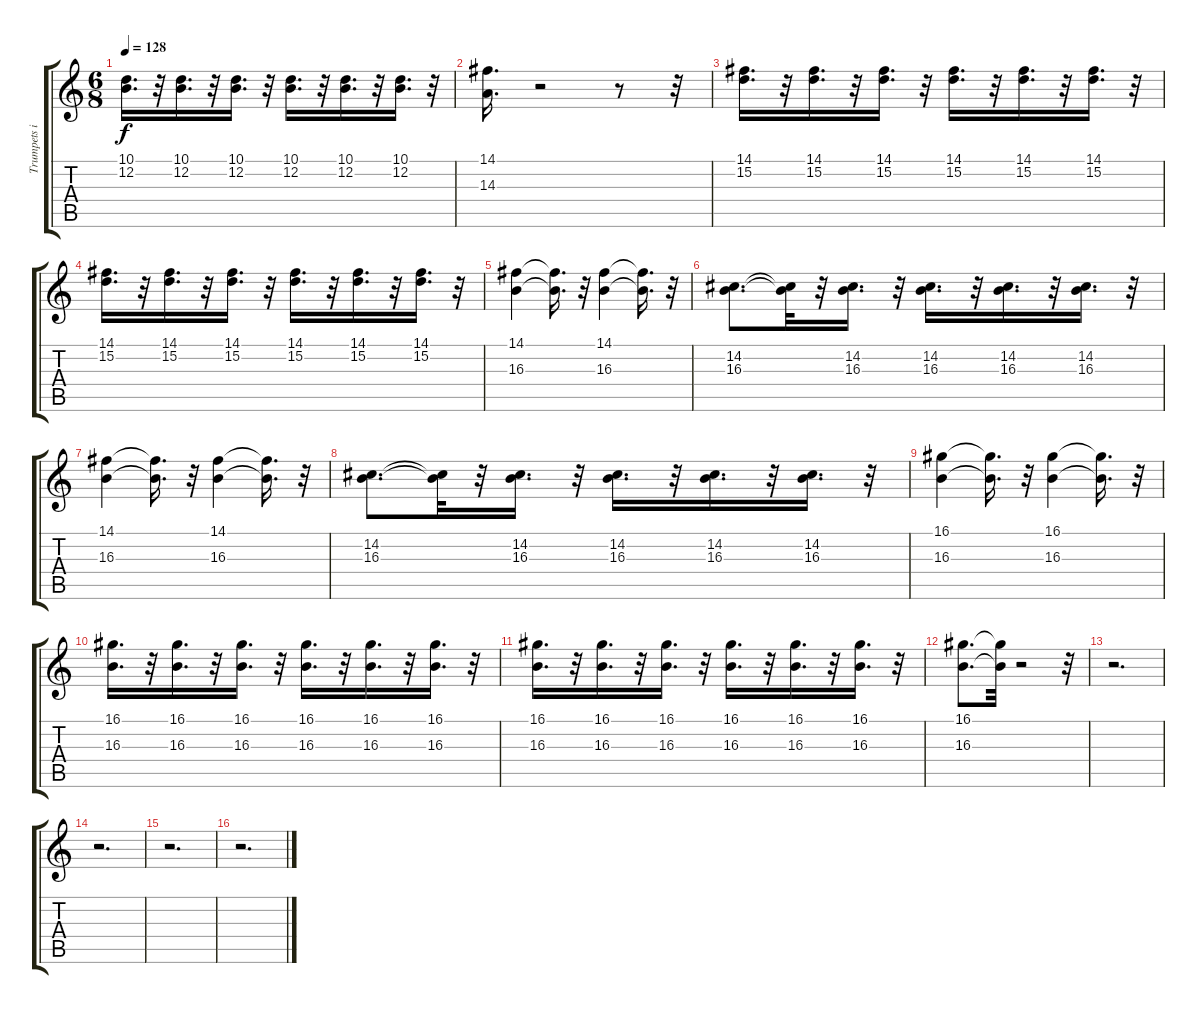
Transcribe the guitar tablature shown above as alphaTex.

\track ("Trumpets in E" "Trumpets i") {instrument pizzicatostrings}
\staff {score tabs}
\tuning (E4 B3 G3 D3 A2 E2) {hide}
\ts (6 8)
\tempo 128
\clef g2
\ks c
(10.1 12.2).16{d dy f} r.32 (10.1 12.2).16{d} r.32 (10.1 12.2).16{d} r.32 (10.1 12.2).16{d} r.32 (10.1 12.2).16{d} r.32 (10.1 12.2).16{d} r.32 |
(14.1 14.3).16{d} r.2 r.8 r.32 |
(14.1 15.2).16{d} r.32 (14.1 15.2).16{d} r.32 (14.1 15.2).16{d} r.32 (14.1 15.2).16{d} r.32 (14.1 15.2).16{d} r.32 (14.1 15.2).16{d} r.32 |
(14.1 15.2).16{d} r.32 (14.1 15.2).16{d} r.32 (14.1 15.2).16{d} r.32 (14.1 15.2).16{d} r.32 (14.1 15.2).16{d} r.32 (14.1 15.2).16{d} r.32 |
(14.1 16.3).4 (14.1{t} 16.3{t}).16{d} r.32 (14.1 16.3).4 (14.1{t} 16.3{t}).16{d} r.32 |
(14.2 16.3).8{d} (14.2{t} 16.3{t}).32 r.32 (14.2 16.3).16{d} r.32 (14.2 16.3).16{d} r.32 (14.2 16.3).16{d} r.32 (14.2 16.3).16{d} r.32 |
(14.1 16.3).4 (14.1{t} 16.3{t}).16{d} r.32 (14.1 16.3).4 (14.1{t} 16.3{t}).16{d} r.32 |
(14.2 16.3).8{d} (14.2{t} 16.3{t}).32 r.32 (14.2 16.3).16{d} r.32 (14.2 16.3).16{d} r.32 (14.2 16.3).16{d} r.32 (14.2 16.3).16{d} r.32 |
(16.1 16.3).4 (16.1{t} 16.3{t}).16{d} r.32 (16.1 16.3).4 (16.1{t} 16.3{t}).16{d} r.32 |
(16.1 16.3).16{d} r.32 (16.1 16.3).16{d} r.32 (16.1 16.3).16{d} r.32 (16.1 16.3).16{d} r.32 (16.1 16.3).16{d} r.32 (16.1 16.3).16{d} r.32 |
(16.1 16.3).16{d} r.32 (16.1 16.3).16{d} r.32 (16.1 16.3).16{d} r.32 (16.1 16.3).16{d} r.32 (16.1 16.3).16{d} r.32 (16.1 16.3).16{d} r.32 |
(16.1 16.3).8{d} (16.1{t} 16.3{t}).32 r.2 r.32 |
r.2{d} |
r.2{d} |
r.2{d} |
r.2{d}
